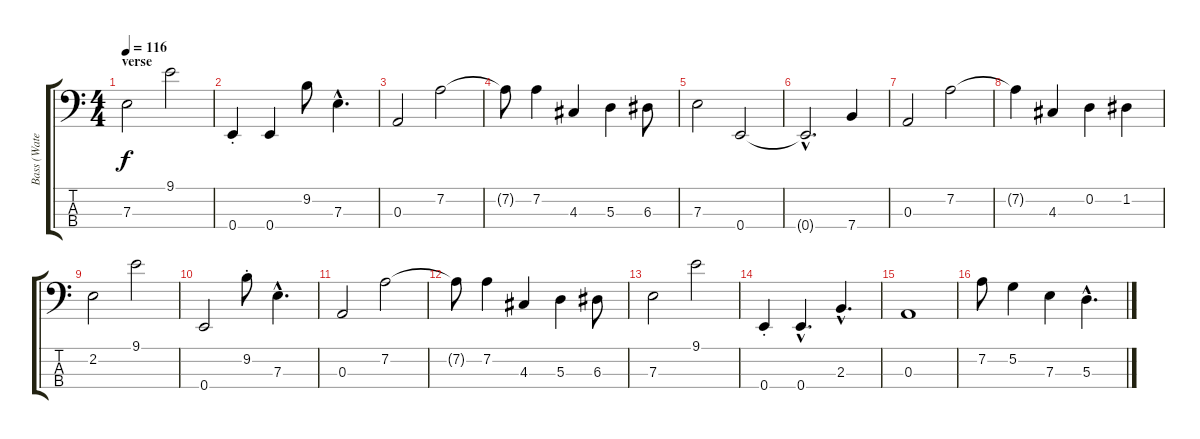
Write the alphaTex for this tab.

\track ("Bass (Waters)" "Bass (Wate") {instrument electricbasspick}
\staff {score tabs}
\tuning (G2 D2 A1 E1) {hide}
\ts (4 4)
\section ("" "verse")
\tempo 116
\clef f4
\ks c
7.3.2{dy f instrument electricbasspick} 9.1.2 |
0.4{st}.4 0.4.4 9.2.8 7.3{hac}.4{d} |
0.3.2 7.2.2 |
7.2{t}.8 7.2.4 4.3.4 5.3.4 6.3.8 |
7.3.2 0.4.2 |
0.4{hac t}.2{d} 7.4.4 |
0.3.2 7.2.2 |
7.2{t}.4 4.3.4 0.2.4 1.2.4 |
2.2.2 9.1.2 |
0.4.2 9.2{st}.8 7.3{hac}.4{d} |
0.3.2 7.2.2 |
7.2{t}.8 7.2.4 4.3.4 5.3.4 6.3.8 |
7.3.2 9.1.2 |
0.4{st}.4 0.4{hac}.4{d} 2.3{hac}.4{d} |
0.3.1 |
7.2.8 5.2.4 7.3.4 5.3{hac}.4{d}
